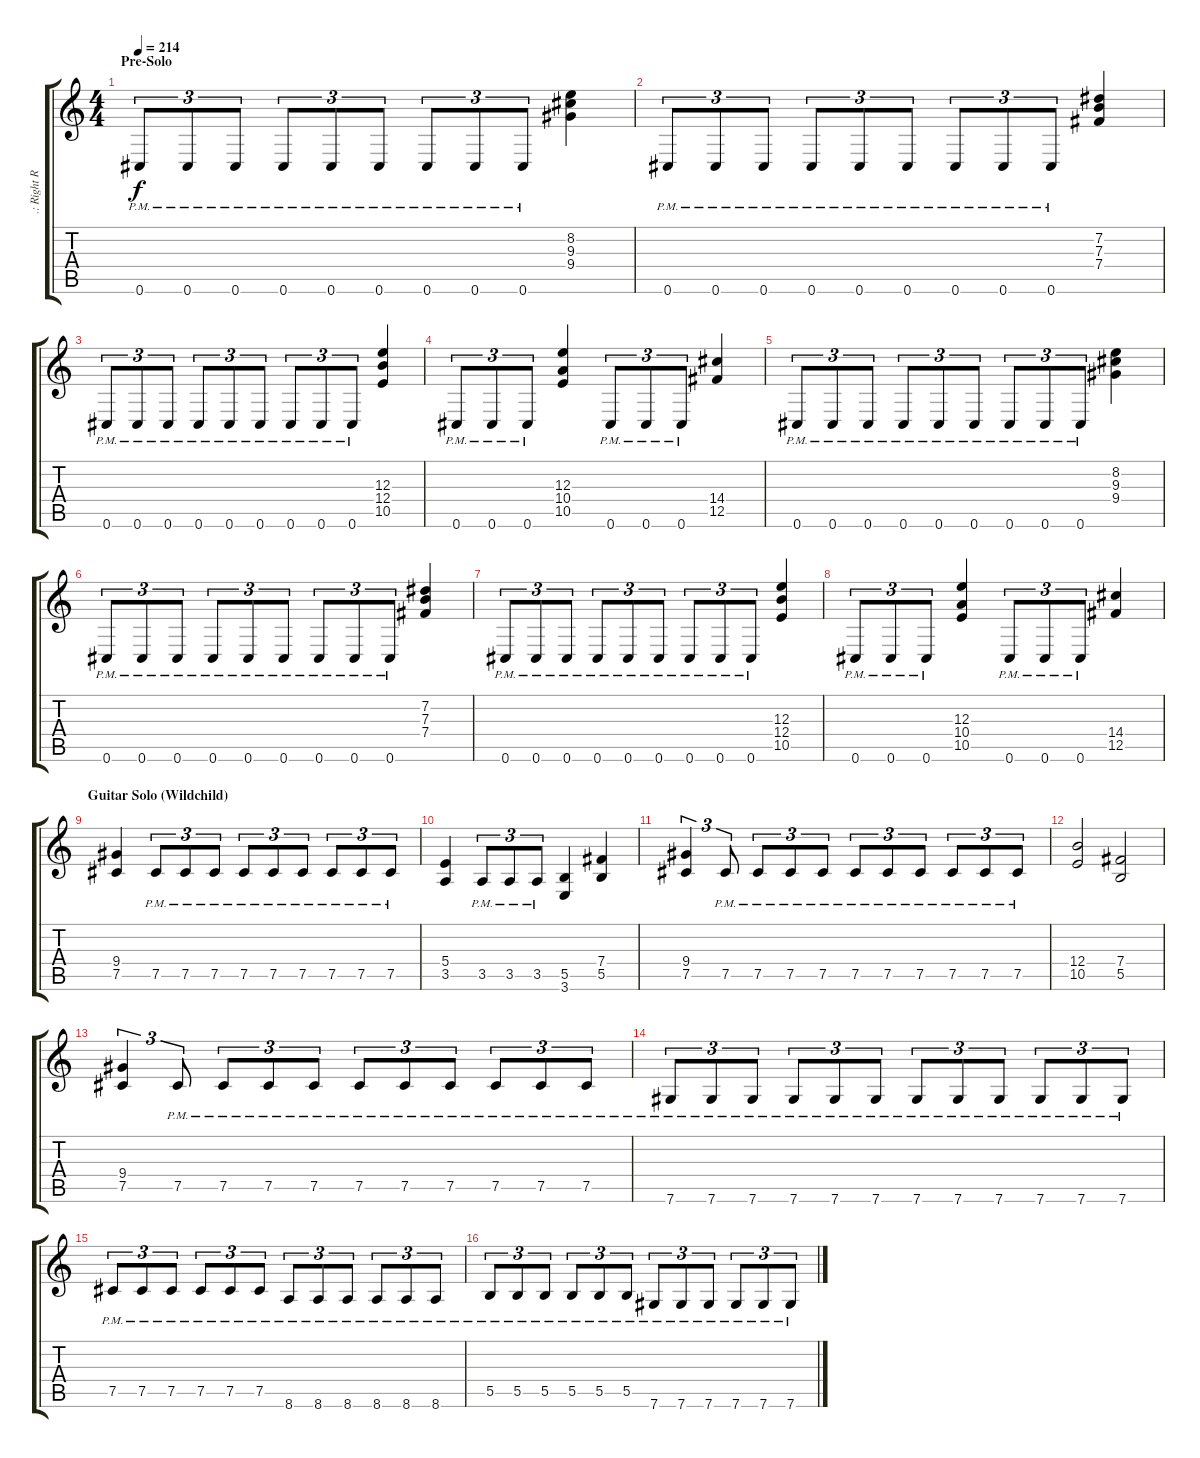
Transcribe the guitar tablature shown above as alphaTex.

\track (".: Right Rythm Guitar :." ".: Right R") {instrument distortionguitar}
\staff {score tabs}
\tuning (Db4 Ab3 E3 B2 Gb2 Db2) {hide}
\ts (4 4)
\section ("" "Pre-Solo")
\tempo 214
\clef g2
\ks c
0.6{pm}.8{tu (3 2) dy f} 0.6{pm}.8{tu (3 2)} 0.6{pm}.8{tu (3 2)} 0.6{pm}.8{tu (3 2)} 0.6{pm}.8{tu (3 2)} 0.6{pm}.8{tu (3 2)} 0.6{pm}.8{tu (3 2)} 0.6{pm}.8{tu (3 2)} 0.6{pm}.8{tu (3 2)} (8.2 9.3 9.4).4 |
0.6{pm}.8{tu (3 2)} 0.6{pm}.8{tu (3 2)} 0.6{pm}.8{tu (3 2)} 0.6{pm}.8{tu (3 2)} 0.6{pm}.8{tu (3 2)} 0.6{pm}.8{tu (3 2)} 0.6{pm}.8{tu (3 2)} 0.6{pm}.8{tu (3 2)} 0.6{pm}.8{tu (3 2)} (7.2 7.3 7.4).4 |
0.6{pm}.8{tu (3 2)} 0.6{pm}.8{tu (3 2)} 0.6{pm}.8{tu (3 2)} 0.6{pm}.8{tu (3 2)} 0.6{pm}.8{tu (3 2)} 0.6{pm}.8{tu (3 2)} 0.6{pm}.8{tu (3 2)} 0.6{pm}.8{tu (3 2)} 0.6{pm}.8{tu (3 2)} (12.3 12.4 10.5).4 |
0.6{pm}.8{tu (3 2)} 0.6{pm}.8{tu (3 2)} 0.6{pm}.8{tu (3 2)} (12.3 10.4 10.5).4 0.6{pm}.8{tu (3 2)} 0.6{pm}.8{tu (3 2)} 0.6{pm}.8{tu (3 2)} (14.4 12.5).4 |
0.6{pm}.8{tu (3 2)} 0.6{pm}.8{tu (3 2)} 0.6{pm}.8{tu (3 2)} 0.6{pm}.8{tu (3 2)} 0.6{pm}.8{tu (3 2)} 0.6{pm}.8{tu (3 2)} 0.6{pm}.8{tu (3 2)} 0.6{pm}.8{tu (3 2)} 0.6{pm}.8{tu (3 2)} (8.2 9.3 9.4).4 |
0.6{pm}.8{tu (3 2)} 0.6{pm}.8{tu (3 2)} 0.6{pm}.8{tu (3 2)} 0.6{pm}.8{tu (3 2)} 0.6{pm}.8{tu (3 2)} 0.6{pm}.8{tu (3 2)} 0.6{pm}.8{tu (3 2)} 0.6{pm}.8{tu (3 2)} 0.6{pm}.8{tu (3 2)} (7.2 7.3 7.4).4 |
0.6{pm}.8{tu (3 2)} 0.6{pm}.8{tu (3 2)} 0.6{pm}.8{tu (3 2)} 0.6{pm}.8{tu (3 2)} 0.6{pm}.8{tu (3 2)} 0.6{pm}.8{tu (3 2)} 0.6{pm}.8{tu (3 2)} 0.6{pm}.8{tu (3 2)} 0.6{pm}.8{tu (3 2)} (12.3 12.4 10.5).4 |
0.6{pm}.8{tu (3 2)} 0.6{pm}.8{tu (3 2)} 0.6{pm}.8{tu (3 2)} (12.3 10.4 10.5).4 0.6{pm}.8{tu (3 2)} 0.6{pm}.8{tu (3 2)} 0.6{pm}.8{tu (3 2)} (14.4 12.5).4 |
\section ("" "Guitar Solo (Wildchild)")
(9.4 7.5).4 7.5{pm}.8{tu (3 2)} 7.5{pm}.8{tu (3 2)} 7.5{pm}.8{tu (3 2)} 7.5{pm}.8{tu (3 2)} 7.5{pm}.8{tu (3 2)} 7.5{pm}.8{tu (3 2)} 7.5{pm}.8{tu (3 2)} 7.5{pm}.8{tu (3 2)} 7.5{pm}.8{tu (3 2)} |
(5.4 3.5).4 3.5{pm}.8{tu (3 2)} 3.5{pm}.8{tu (3 2)} 3.5{pm}.8{tu (3 2)} (5.5 3.6).4 (7.4 5.5).4 |
(9.4 7.5).4{tu (3 2)} 7.5{pm}.8{tu (3 2)} 7.5{pm}.8{tu (3 2)} 7.5{pm}.8{tu (3 2)} 7.5{pm}.8{tu (3 2)} 7.5{pm}.8{tu (3 2)} 7.5{pm}.8{tu (3 2)} 7.5{pm}.8{tu (3 2)} 7.5{pm}.8{tu (3 2)} 7.5{pm}.8{tu (3 2)} 7.5{pm}.8{tu (3 2)} |
(12.4 10.5).2 (7.4 5.5).2 |
(9.4 7.5).4{tu (3 2)} 7.5{pm}.8{tu (3 2)} 7.5{pm}.8{tu (3 2)} 7.5{pm}.8{tu (3 2)} 7.5{pm}.8{tu (3 2)} 7.5{pm}.8{tu (3 2)} 7.5{pm}.8{tu (3 2)} 7.5{pm}.8{tu (3 2)} 7.5{pm}.8{tu (3 2)} 7.5{pm}.8{tu (3 2)} 7.5{pm}.8{tu (3 2)} |
7.6{pm}.8{tu (3 2)} 7.6{pm}.8{tu (3 2)} 7.6{pm}.8{tu (3 2)} 7.6{pm}.8{tu (3 2)} 7.6{pm}.8{tu (3 2)} 7.6{pm}.8{tu (3 2)} 7.6{pm}.8{tu (3 2)} 7.6{pm}.8{tu (3 2)} 7.6{pm}.8{tu (3 2)} 7.6{pm}.8{tu (3 2)} 7.6{pm}.8{tu (3 2)} 7.6{pm}.8{tu (3 2)} |
7.5{pm}.8{tu (3 2)} 7.5{pm}.8{tu (3 2)} 7.5{pm}.8{tu (3 2)} 7.5{pm}.8{tu (3 2)} 7.5{pm}.8{tu (3 2)} 7.5{pm}.8{tu (3 2)} 8.6{pm}.8{tu (3 2)} 8.6{pm}.8{tu (3 2)} 8.6{pm}.8{tu (3 2)} 8.6{pm}.8{tu (3 2)} 8.6{pm}.8{tu (3 2)} 8.6{pm}.8{tu (3 2)} |
5.5{pm}.8{tu (3 2)} 5.5{pm}.8{tu (3 2)} 5.5{pm}.8{tu (3 2)} 5.5{pm}.8{tu (3 2)} 5.5{pm}.8{tu (3 2)} 5.5{pm}.8{tu (3 2)} 7.6{pm}.8{tu (3 2)} 7.6{pm}.8{tu (3 2)} 7.6{pm}.8{tu (3 2)} 7.6{pm}.8{tu (3 2)} 7.6{pm}.8{tu (3 2)} 7.6{pm}.8{tu (3 2)}
